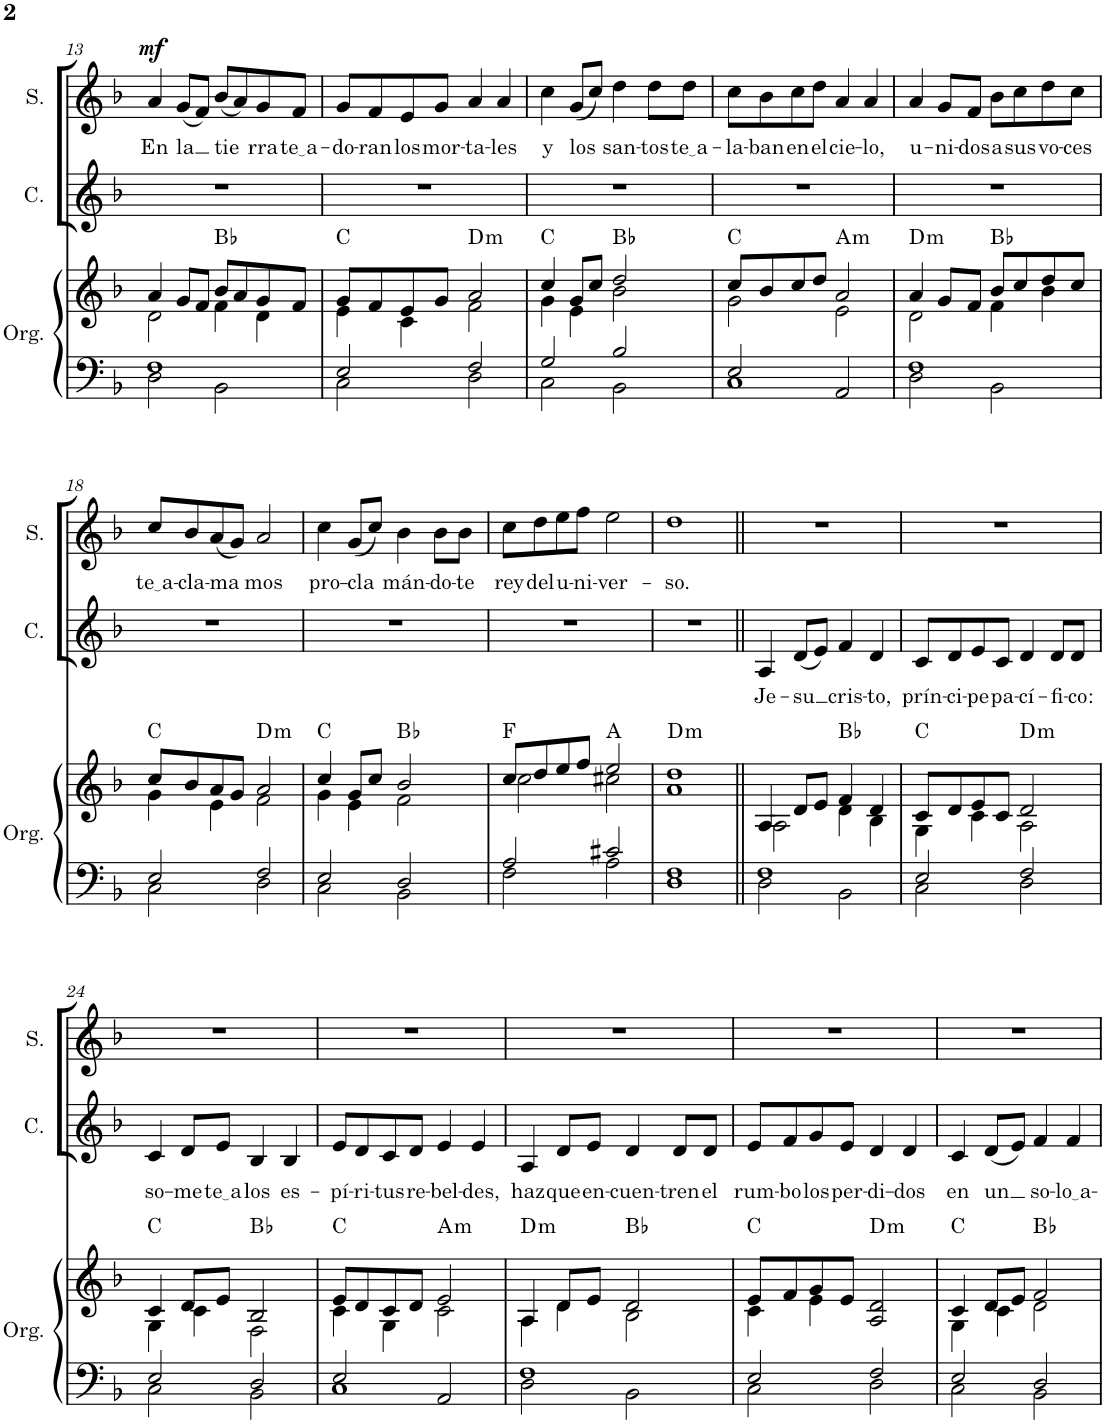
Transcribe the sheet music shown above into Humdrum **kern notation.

**kern	**kern	**harte	**kern	**text	**kern	**text	**dynam
*part3	*part3	*part3	*part2	*part2	*part1	*part1	*part1
*staff4	*staff3	*	*staff2	*staff2	*staff1	*staff1	*staff1
*I"Órgano	*	*	*I"Contralto	*	*I"Soprano	*	*
*	*	*	*I'C.	*	*I'S.	*	*
!!LO:PB:g=z
*clefF4	*clefG2	*	*clefG2	*	*clefG2	*	*
*k[b-]	*k[b-]	*	*k[b-]	*	*k[b-]	*	*
*M4/4	*M4/4	*	*M4/4	*	*M4/4	*	*
=13	=13	=13	=13	=13	=13	=13	=13
*^	*^	*	*	*	*	*	*
!	!	!	!	!	!	!	!	!LO:LY:b	!LO:DY:a
1F	2D\	4a/	2d\	.	1r	.	4a/	En	mf
!	!	!	!	!	!	!	!	!LO:LY:b	!
.	.	8g/L	.	.	.	.	(8g/L	la	.
.	.	8f/J	.	.	.	.	8f/J)	.	.
!	!	!	!	!	!	!	!	!LO:LY:b	!
.	2BB-\	8b-/L	4f\	Bb:maj	.	.	(8b-/L	tie	.
.	.	8a/	.	.	.	.	8a/)	.	.
!	!	!	!	!	!	!	!	!LO:LY:b	!
.	.	8g/	4d\	.	.	.	8g/	rra	.
!	!	!	!	!	!	!	!	!LO:LY:b	!
.	.	8f/J	.	.	.	.	8f/J	te a	.
=14	=14	=14	=14	=14	=14	=14	=14	=14	=14
!	!	!	!	!	!	!	!	!LO:LY:b	!
2E/	2C\	8g/L	4e\	C:maj	1r	.	8g/L	-do-	.
!	!	!	!	!	!	!	!	!LO:LY:b	!
.	.	8f/	.	.	.	.	8f/	-ran	.
!	!	!	!	!	!	!	!	!LO:LY:b	!
.	.	8e/	4c\	.	.	.	8e/	los	.
!	!	!	!	!	!	!	!	!LO:LY:b	!
.	.	8g/J	.	.	.	.	8g/J	mor-	.
!	!	!	!	!LO:H:kt=m	!	!	!	!LO:LY:b	!
2F/	2D\	2a/	2f\	D:min	.	.	4a/	-ta-	.
!	!	!	!	!	!	!	!	!LO:LY:b	!
.	.	.	.	.	.	.	4a/	-les	.
=15	=15	=15	=15	=15	=15	=15	=15	=15	=15
!	!	!	!	!	!	!	!	!LO:LY:b	!
2G/	2C\	4cc/	4g\	C:maj	1r	.	4cc\	y	.
!	!	!	!	!	!	!	!	!LO:LY:b	!
.	.	8g/L	4e\	.	.	.	(8g/L	los	.
.	.	8cc/J	.	.	.	.	8cc/J)	.	.
!	!	!	!	!	!	!	!	!LO:LY:b	!
2B-/	2BB-\	2dd/	2b-\	Bb:maj	.	.	4dd\	san-	.
!	!	!	!	!	!	!	!	!LO:LY:b	!
.	.	.	.	.	.	.	8dd\L	-tos	.
!	!	!	!	!	!	!	!	!LO:LY:b	!
.	.	.	.	.	.	.	8dd\J	te a	.
=16	=16	=16	=16	=16	=16	=16	=16	=16	=16
!	!	!	!	!	!	!	!	!LO:LY:b	!
2E/	1C	8cc/L	2g\	C:maj	1r	.	8cc\L	-la-	.
!	!	!	!	!	!	!	!	!LO:LY:b	!
.	.	8b-/	.	.	.	.	8b-\	-ban	.
!	!	!	!	!	!	!	!	!LO:LY:b	!
.	.	8cc/	.	.	.	.	8cc\	en	.
!	!	!	!	!	!	!	!	!LO:LY:b	!
.	.	8dd/J	.	.	.	.	8dd\J	el	.
!	!	!	!	!LO:H:kt=m	!	!	!	!LO:LY:b	!
2AA/	.	2a/	2e\	A:min	.	.	4a/	cie-	.
!	!	!	!	!	!	!	!	!LO:LY:b	!
.	.	.	.	.	.	.	4a/	-lo,	.
=17	=17	=17	=17	=17	=17	=17	=17	=17	=17
!	!	!	!	!LO:H:kt=m	!	!	!	!LO:LY:b	!
1F	2D\	4a/	2d\	D:min	1r	.	4a/	u-	.
!	!	!	!	!	!	!	!	!LO:LY:b	!
.	.	8g/L	.	.	.	.	8g/L	-ni-	.
!	!	!	!	!	!	!	!	!LO:LY:b	!
.	.	8f/J	.	.	.	.	8f/J	-dos	.
!	!	!	!	!	!	!	!	!LO:LY:b	!
.	2BB-\	8b-/L	4f\	Bb:maj	.	.	8b-\L	a	.
!	!	!	!	!	!	!	!	!LO:LY:b	!
.	.	8cc/	.	.	.	.	8cc\	sus	.
!	!	!	!	!	!	!	!	!LO:LY:b	!
.	.	8dd/	4b-\	.	.	.	8dd\	vo-	.
!	!	!	!	!	!	!	!	!LO:LY:b	!
.	.	8cc/J	.	.	.	.	8cc\J	-ces	.
!!LO:LB:g=z
=18	=18	=18	=18	=18	=18	=18	=18	=18	=18
!	!	!	!	!	!	!	!	!LO:LY:b	!
2E/	2C\	8cc/L	4g\	C:maj	1r	.	8cc/L	te a	.
!	!	!	!	!	!	!	!	!LO:LY:b	!
.	.	8b-/	.	.	.	.	8b-/	-cla-	.
!	!	!	!	!	!	!	!	!LO:LY:b	!
.	.	8a/	4e\	.	.	.	(8a/	-ma	.
.	.	8g/J	.	.	.	.	8g/J)	.	.
!	!	!	!	!LO:H:kt=m	!	!	!	!LO:LY:b	!
2F/	2D\	2a/	2f\	D:min	.	.	2a/	mos	.
=19	=19	=19	=19	=19	=19	=19	=19	=19	=19
!	!	!	!	!	!	!	!	!LO:LY:b	!
2E/	2C\	4cc/	4g\	C:maj	1r	.	4cc\	pro-	.
!	!	!	!	!	!	!	!	!LO:LY:b	!
.	.	8g/L	4e\	.	.	.	(8g/L	-cla	.
.	.	8cc/J	.	.	.	.	8cc/J)	.	.
!	!	!	!	!	!	!	!	!LO:LY:b	!
2D/	2BB-\	2b-/	2f\	Bb:maj	.	.	4b-\	mán-	.
!	!	!	!	!	!	!	!	!LO:LY:b	!
.	.	.	.	.	.	.	8b-\L	-do-	.
!	!	!	!	!	!	!	!	!LO:LY:b	!
.	.	.	.	.	.	.	8b-\J	-te	.
=20	=20	=20	=20	=20	=20	=20	=20	=20	=20
!	!	!	!	!	!	!	!	!LO:LY:b	!
2A/	2F\	8cc/L	2cc\	F:maj	1r	.	8cc\L	rey	.
!	!	!	!	!	!	!	!	!LO:LY:b	!
.	.	8dd/	.	.	.	.	8dd\	del	.
!	!	!	!	!	!	!	!	!LO:LY:b	!
.	.	8ee/	.	.	.	.	8ee\	u-	.
!	!	!	!	!	!	!	!	!LO:LY:b	!
.	.	8ff/J	.	.	.	.	8ff\J	-ni-	.
!	!	!	!	!	!	!	!	!LO:LY:b	!
2c#X/	2A\	2ee/	2cc#X\	A:maj	.	.	2ee\	-ver-	.
=21	=21	=21	=21	=21	=21	=21	=21	=21	=21
!	!	!	!	!LO:H:kt=m	!	!	!	!LO:LY:b	!
*	*	*v	*v	*	*	*	*	*	*
1F	1D	1a 1dd	D:min	1r	.	1dd	-so.	.
=22||	=22||	=22||	=22||	=22||	=22||	=22||	=22||	=22||
*	*	*^	*	*	*	*	*	*
!	!	!	!	!	!	!LO:LY:b	!	!	!
1F	2D\	4A/	2A\	.	4A/	Je-	1r	.	.
!	!	!	!	!	!	!LO:LY:b	!	!	!
.	.	8d/L	.	.	(8d/L	-su	.	.	.
.	.	8e/J	.	.	8e/J)	.	.	.	.
!	!	!	!	!	!	!LO:LY:b	!	!	!
.	2BB-\	4f/	4d\	Bb:maj	4f/	cris-	.	.	.
!	!	!	!	!	!	!LO:LY:b	!	!	!
.	.	4d/	4B-\	.	4d/	-to,	.	.	.
=23	=23	=23	=23	=23	=23	=23	=23	=23	=23
!	!	!	!	!	!	!LO:LY:b	!	!	!
2E/	2C\	8c/L	4G\	C:maj	8c/L	prín-	1r	.	.
!	!	!	!	!	!	!LO:LY:b	!	!	!
.	.	8d/	.	.	8d/	-ci-	.	.	.
!	!	!	!	!	!	!LO:LY:b	!	!	!
.	.	8e/	4c\	.	8e/	-pe	.	.	.
!	!	!	!	!	!	!LO:LY:b	!	!	!
.	.	8c/J	.	.	8c/J	pa-	.	.	.
!	!	!	!	!LO:H:kt=m	!	!LO:LY:b	!	!	!
2F/	2D\	2d/	2A\	D:min	4d/	-cí-	.	.	.
!	!	!	!	!	!	!LO:LY:b	!	!	!
.	.	.	.	.	8d/L	-fi-	.	.	.
!	!	!	!	!	!	!LO:LY:b	!	!	!
.	.	.	.	.	8d/J	-co:	.	.	.
!!LO:LB:g=z
=24	=24	=24	=24	=24	=24	=24	=24	=24	=24
!	!	!	!	!	!	!LO:LY:b	!	!	!
2E/	2C\	4c/	4G\	C:maj	4c/	so-	1r	.	.
!	!	!	!	!	!	!LO:LY:b	!	!	!
.	.	8d/L	4c\	.	8d/L	-me	.	.	.
!	!	!	!	!	!	!LO:LY:b	!	!	!
.	.	8e/J	.	.	8e/J	te a	.	.	.
!	!	!	!	!	!	!LO:LY:b	!	!	!
2D/	2BB-\	2B-/	2F\	Bb:maj	4B-/	los	.	.	.
!	!	!	!	!	!	!LO:LY:b	!	!	!
.	.	.	.	.	4B-/	es-	.	.	.
=25	=25	=25	=25	=25	=25	=25	=25	=25	=25
!	!	!	!	!	!	!LO:LY:b	!	!	!
2E/	1C	8e/L	4c\	C:maj	8e/L	-pí-	1r	.	.
!	!	!	!	!	!	!LO:LY:b	!	!	!
.	.	8d/	.	.	8d/	-ri-	.	.	.
!	!	!	!	!	!	!LO:LY:b	!	!	!
.	.	8c/	4G\	.	8c/	-tus	.	.	.
!	!	!	!	!	!	!LO:LY:b	!	!	!
.	.	8d/J	.	.	8d/J	re-	.	.	.
!	!	!	!	!LO:H:kt=m	!	!LO:LY:b	!	!	!
2AA/	.	2e/	2c\	A:min	4e/	-bel-	.	.	.
!	!	!	!	!	!	!LO:LY:b	!	!	!
.	.	.	.	.	4e/	-des,	.	.	.
=26	=26	=26	=26	=26	=26	=26	=26	=26	=26
!	!	!	!	!LO:H:kt=m	!	!LO:LY:b	!	!	!
1F	2D\	4A/	4A\	D:min	4A/	haz	1r	.	.
!	!	!	!	!	!	!LO:LY:b	!	!	!
.	.	8d/L	4d\	.	8d/L	que	.	.	.
!	!	!	!	!	!	!LO:LY:b	!	!	!
.	.	8e/J	.	.	8e/J	en-	.	.	.
!	!	!	!	!	!	!LO:LY:b	!	!	!
.	2BB-\	2d/	2B-\	Bb:maj	4d/	-cuen-	.	.	.
!	!	!	!	!	!	!LO:LY:b	!	!	!
.	.	.	.	.	8d/L	-tren	.	.	.
!	!	!	!	!	!	!LO:LY:b	!	!	!
.	.	.	.	.	8d/J	el	.	.	.
=27	=27	=27	=27	=27	=27	=27	=27	=27	=27
!	!	!	!	!	!	!LO:LY:b	!	!	!
2E/	2C\	8e/L	4c\	C:maj	8e/L	rum-	1r	.	.
!	!	!	!	!	!	!LO:LY:b	!	!	!
.	.	8f/	.	.	8f/	-bo	.	.	.
!	!	!	!	!	!	!LO:LY:b	!	!	!
.	.	8g/	4e\	.	8g/	los	.	.	.
!	!	!	!	!	!	!LO:LY:b	!	!	!
.	.	8e/J	.	.	8e/J	per-	.	.	.
!	!	!	!	!LO:H:kt=m	!	!LO:LY:b	!	!	!
2F/	2D\	2A/ 2d/	2ryy	D:min	4d/	-di-	.	.	.
!	!	!	!	!	!	!LO:LY:b	!	!	!
.	.	.	.	.	4d/	-dos	.	.	.
=28	=28	=28	=28	=28	=28	=28	=28	=28	=28
!	!	!	!	!	!	!LO:LY:b	!	!	!
2E/	2C\	4c/	4G\	C:maj	4c/	en	1r	.	.
!	!	!	!	!	!	!LO:LY:b	!	!	!
.	.	8d/L	4c\	.	(8d/L	un	.	.	.
.	.	8e/J	.	.	8e/J)	.	.	.	.
!	!	!	!	!	!	!LO:LY:b	!	!	!
2D/	2BB-\	2f/	2d\	Bb:maj	4f/	so-	.	.	.
!	!	!	!	!	!	!LO:LY:b	!	!	!
.	.	.	.	.	4f/	lo a	.	.	.
*v	*v	*	*	*	*	*	*	*	*
*	*v	*v	*	*	*	*	*	*
=	=	=	=	=	=	=	=
*-	*-	*-	*-	*-	*-	*-	*-
